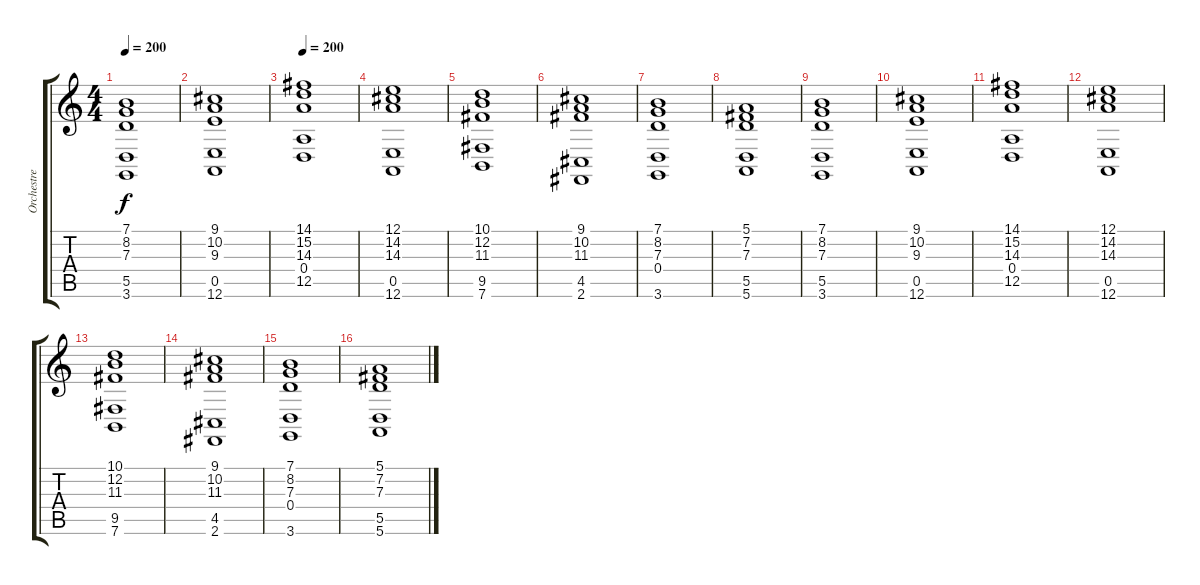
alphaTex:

\track ("Orchestre" "Orchestre") {instrument stringensemble1}
\staff {score tabs}
\tuning (E4 B3 G3 D3 A2 E2) {hide}
\ts (4 4)
\tempo 200
\clef g2
\ks c
(7.1 8.2 7.3 5.5 3.6).1{dy f} |
(9.1 10.2 9.3 0.5 12.6).1 |
\tempo 200
(14.1 15.2 14.3 0.4 12.5).1{volume 11} |
(12.1 14.2 14.3 0.5 12.6).1 |
(10.1 12.2 11.3 9.5 7.6).1 |
(9.1 10.2 11.3 4.5 2.6).1 |
(7.1 8.2 7.3 0.4 3.6).1 |
(5.1 7.2 7.3 5.5 5.6).1 |
(7.1 8.2 7.3 5.5 3.6).1 |
(9.1 10.2 9.3 0.5 12.6).1 |
(14.1 15.2 14.3 0.4 12.5).1 |
(12.1 14.2 14.3 0.5 12.6).1 |
(10.1 12.2 11.3 9.5 7.6).1 |
(9.1 10.2 11.3 4.5 2.6).1 |
(7.1 8.2 7.3 0.4 3.6).1 |
(5.1 7.2 7.3 5.5 5.6).1
